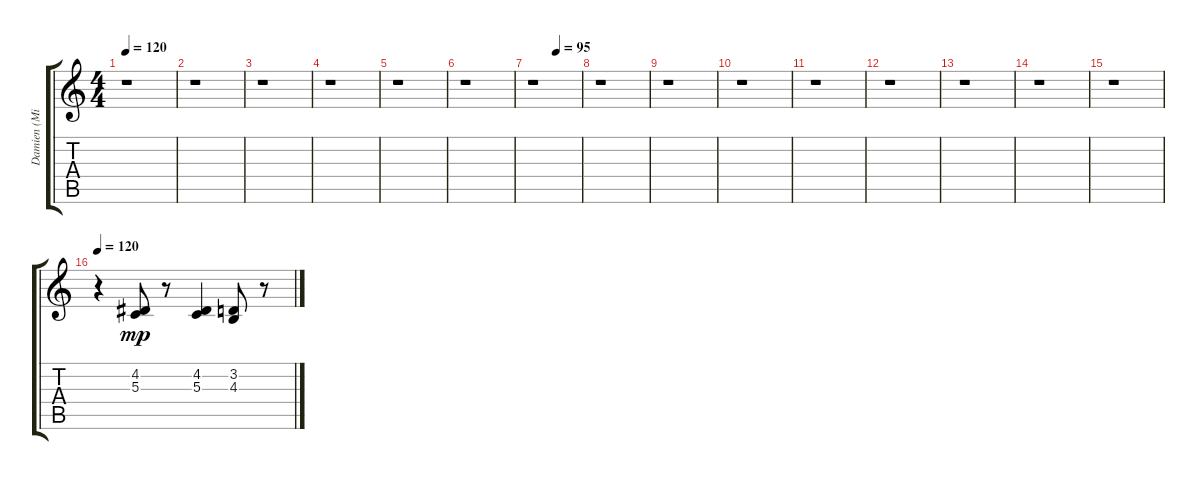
\track ("Damien (MidKeyb)" "Damien (Mi") {instrument viola}
\staff {score tabs}
\tuning (E4 B3 G3 D3 A2 D2) {hide}
\ts (4 4)
\tempo 120
\clef g2
\ks c
r.1{dy mf} |
r.1 |
r.1 |
r.1 |
r.1 |
r.1 |
\tempo (95 0.5)
r.1 |
r.1 |
r.1 |
r.1 |
r.1 |
r.1 |
r.1 |
r.1 |
r.1{volume 0} |
\tempo 120
r.4{volume 6 balance 6 instrument viola} (4.2 5.3).8{dy mp} r.8 (4.2 5.3).4 (3.2 4.3).8 r.8
